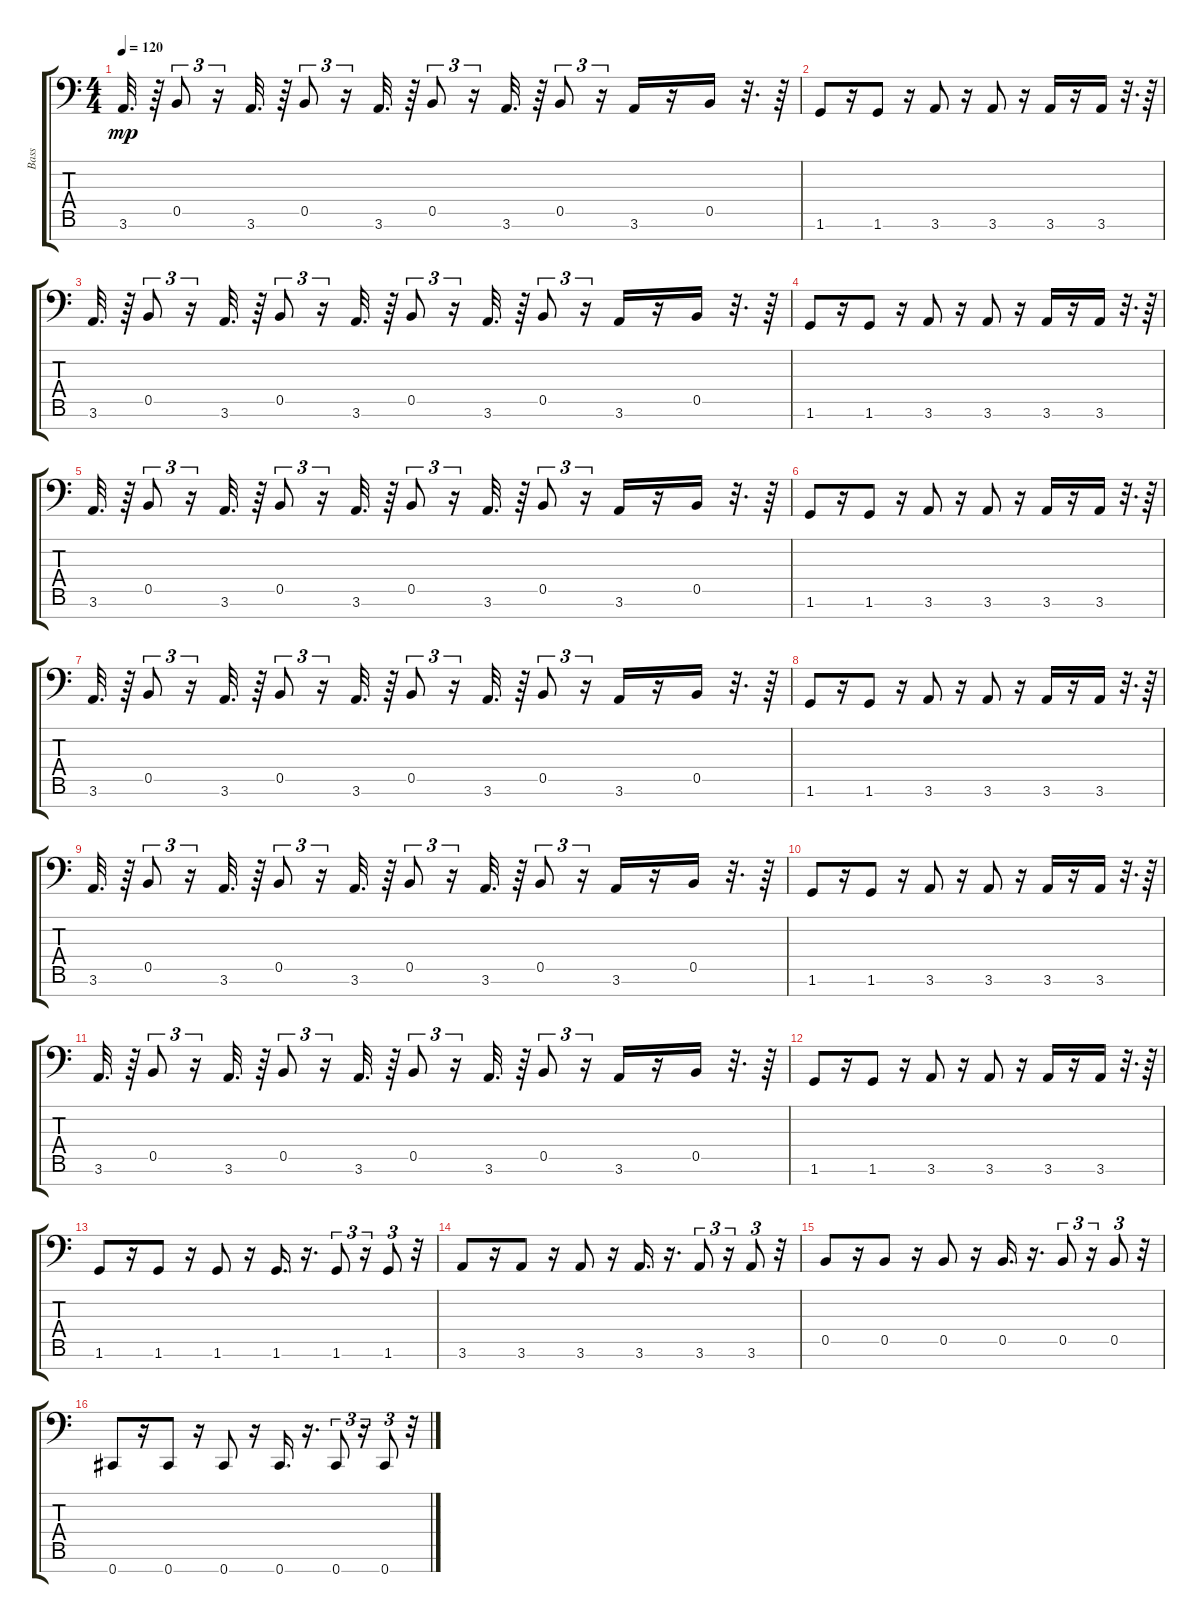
\track ("Bass" "Bass") {instrument electricbasspick}
\staff {score tabs}
\tuning (G3 D3 A2 E2 B1 Gb1 Db1) {hide}
\ts (4 4)
\tempo 120
\clef f4
\ks c
3.6.32{d dy mp} r.64 0.5.8{tu (3 2)} r.16{tu (3 2)} 3.6.32{d} r.64 0.5.8{tu (3 2)} r.16{tu (3 2)} 3.6.32{d} r.64 0.5.8{tu (3 2)} r.16{tu (3 2)} 3.6.32{d} r.64 0.5.8{tu (3 2)} r.16{tu (3 2)} 3.6.16 r.16 0.5.16 r.32{d} r.64 |
1.6.8 r.16 1.6.8 r.16 3.6.8 r.16 3.6.8 r.16 3.6.16 r.16 3.6.16 r.32{d} r.64 |
3.6.32{d} r.64 0.5.8{tu (3 2)} r.16{tu (3 2)} 3.6.32{d} r.64 0.5.8{tu (3 2)} r.16{tu (3 2)} 3.6.32{d} r.64 0.5.8{tu (3 2)} r.16{tu (3 2)} 3.6.32{d} r.64 0.5.8{tu (3 2)} r.16{tu (3 2)} 3.6.16 r.16 0.5.16 r.32{d} r.64 |
1.6.8 r.16 1.6.8 r.16 3.6.8 r.16 3.6.8 r.16 3.6.16 r.16 3.6.16 r.32{d} r.64 |
3.6.32{d} r.64 0.5.8{tu (3 2)} r.16{tu (3 2)} 3.6.32{d} r.64 0.5.8{tu (3 2)} r.16{tu (3 2)} 3.6.32{d} r.64 0.5.8{tu (3 2)} r.16{tu (3 2)} 3.6.32{d} r.64 0.5.8{tu (3 2)} r.16{tu (3 2)} 3.6.16 r.16 0.5.16 r.32{d} r.64 |
1.6.8 r.16 1.6.8 r.16 3.6.8 r.16 3.6.8 r.16 3.6.16 r.16 3.6.16 r.32{d} r.64 |
3.6.32{d} r.64 0.5.8{tu (3 2)} r.16{tu (3 2)} 3.6.32{d} r.64 0.5.8{tu (3 2)} r.16{tu (3 2)} 3.6.32{d} r.64 0.5.8{tu (3 2)} r.16{tu (3 2)} 3.6.32{d} r.64 0.5.8{tu (3 2)} r.16{tu (3 2)} 3.6.16 r.16 0.5.16 r.32{d} r.64 |
1.6.8 r.16 1.6.8 r.16 3.6.8 r.16 3.6.8 r.16 3.6.16 r.16 3.6.16 r.32{d} r.64 |
3.6.32{d} r.64 0.5.8{tu (3 2)} r.16{tu (3 2)} 3.6.32{d} r.64 0.5.8{tu (3 2)} r.16{tu (3 2)} 3.6.32{d} r.64 0.5.8{tu (3 2)} r.16{tu (3 2)} 3.6.32{d} r.64 0.5.8{tu (3 2)} r.16{tu (3 2)} 3.6.16 r.16 0.5.16 r.32{d} r.64 |
1.6.8 r.16 1.6.8 r.16 3.6.8 r.16 3.6.8 r.16 3.6.16 r.16 3.6.16 r.32{d} r.64 |
3.6.32{d} r.64 0.5.8{tu (3 2)} r.16{tu (3 2)} 3.6.32{d} r.64 0.5.8{tu (3 2)} r.16{tu (3 2)} 3.6.32{d} r.64 0.5.8{tu (3 2)} r.16{tu (3 2)} 3.6.32{d} r.64 0.5.8{tu (3 2)} r.16{tu (3 2)} 3.6.16 r.16 0.5.16 r.32{d} r.64 |
1.6.8 r.16 1.6.8 r.16 3.6.8 r.16 3.6.8 r.16 3.6.16 r.16 3.6.16 r.32{d} r.64 |
1.6.8 r.16 1.6.8 r.16 1.6.8 r.16 1.6.16{d} r.16{d} 1.6.8{tu (3 2)} r.16{tu (3 2)} 1.6.8{tu (3 2)} r.32 |
3.6.8 r.16 3.6.8 r.16 3.6.8 r.16 3.6.16{d} r.16{d} 3.6.8{tu (3 2)} r.16{tu (3 2)} 3.6.8{tu (3 2)} r.32 |
0.5.8 r.16 0.5.8 r.16 0.5.8 r.16 0.5.16{d} r.16{d} 0.5.8{tu (3 2)} r.16{tu (3 2)} 0.5.8{tu (3 2)} r.32 |
0.7.8 r.16 0.7.8 r.16 0.7.8 r.16 0.7.16{d} r.16{d} 0.7.8{tu (3 2)} r.16{tu (3 2)} 0.7.8{tu (3 2)} r.32
